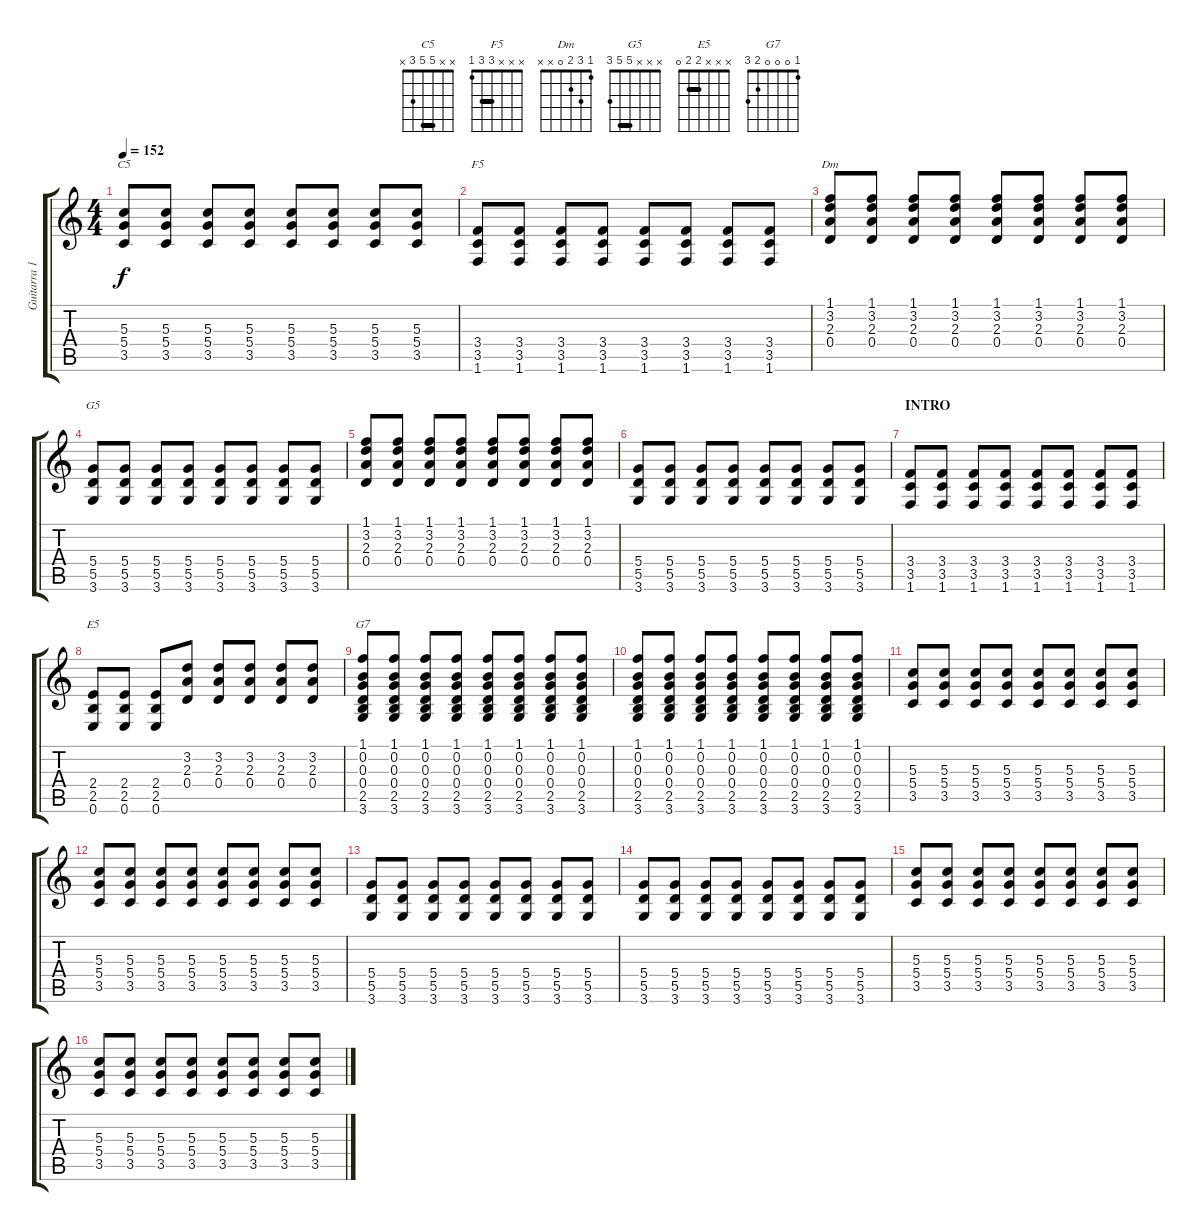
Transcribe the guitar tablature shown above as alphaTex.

\track ("Guitarra 1" "Guitarra 1") {instrument overdrivenguitar}
\staff {score tabs}
\tuning (E4 B3 G3 D3 A2 E2) {hide}
\chord ("C5" x x 5 5 3 x) {barre 5}
\chord ("F5" x x x 3 3 1) {barre 3}
\chord ("Dm" 1 3 2 0 x x)
\chord ("G5" x x x 5 5 3) {barre 5}
\chord ("E5" x x x 2 2 0) {barre 2}
\chord ("G7" 1 0 0 0 2 3)
\ts (4 4)
\tempo 152
\clef g2
\ks c
(5.3 5.4 3.5).8{ch "C5" dy f} (5.3 5.4 3.5).8 (5.3 5.4 3.5).8 (5.3 5.4 3.5).8 (5.3 5.4 3.5).8 (5.3 5.4 3.5).8 (5.3 5.4 3.5).8 (5.3 5.4 3.5).8 |
(3.4 3.5 1.6).8{ch "F5"} (3.4 3.5 1.6).8 (3.4 3.5 1.6).8 (3.4 3.5 1.6).8 (3.4 3.5 1.6).8 (3.4 3.5 1.6).8 (3.4 3.5 1.6).8 (3.4 3.5 1.6).8 |
(1.1 3.2 2.3 0.4).8{ch "Dm"} (1.1 3.2 2.3 0.4).8 (1.1 3.2 2.3 0.4).8 (1.1 3.2 2.3 0.4).8 (1.1 3.2 2.3 0.4).8 (1.1 3.2 2.3 0.4).8 (1.1 3.2 2.3 0.4).8 (1.1 3.2 2.3 0.4).8 |
(5.4 5.5 3.6).8{ch "G5"} (5.4 5.5 3.6).8 (5.4 5.5 3.6).8 (5.4 5.5 3.6).8 (5.4 5.5 3.6).8 (5.4 5.5 3.6).8 (5.4 5.5 3.6).8 (5.4 5.5 3.6).8 |
(1.1 3.2 2.3 0.4).8 (1.1 3.2 2.3 0.4).8 (1.1 3.2 2.3 0.4).8 (1.1 3.2 2.3 0.4).8 (1.1 3.2 2.3 0.4).8 (1.1 3.2 2.3 0.4).8 (1.1 3.2 2.3 0.4).8 (1.1 3.2 2.3 0.4).8 |
(5.4 5.5 3.6).8 (5.4 5.5 3.6).8 (5.4 5.5 3.6).8 (5.4 5.5 3.6).8 (5.4 5.5 3.6).8 (5.4 5.5 3.6).8 (5.4 5.5 3.6).8 (5.4 5.5 3.6).8 |
\section ("" "INTRO")
(3.4 3.5 1.6).8 (3.4 3.5 1.6).8 (3.4 3.5 1.6).8 (3.4 3.5 1.6).8 (3.4 3.5 1.6).8 (3.4 3.5 1.6).8 (3.4 3.5 1.6).8 (3.4 3.5 1.6).8 |
(2.4 2.5 0.6).8{ch "E5"} (2.4 2.5 0.6).8 (2.4 2.5 0.6).8 (3.2 2.3 0.4).8 (3.2 2.3 0.4).8 (3.2 2.3 0.4).8 (3.2 2.3 0.4).8 (3.2 2.3 0.4).8 |
(1.1 0.2 0.3 0.4 2.5 3.6).8{ch "G7"} (1.1 0.2 0.3 0.4 2.5 3.6).8 (1.1 0.2 0.3 0.4 2.5 3.6).8 (1.1 0.2 0.3 0.4 2.5 3.6).8 (1.1 0.2 0.3 0.4 2.5 3.6).8 (1.1 0.2 0.3 0.4 2.5 3.6).8 (1.1 0.2 0.3 0.4 2.5 3.6).8 (1.1 0.2 0.3 0.4 2.5 3.6).8 |
(1.1 0.2 0.3 0.4 2.5 3.6).8 (1.1 0.2 0.3 0.4 2.5 3.6).8 (1.1 0.2 0.3 0.4 2.5 3.6).8 (1.1 0.2 0.3 0.4 2.5 3.6).8 (1.1 0.2 0.3 0.4 2.5 3.6).8 (1.1 0.2 0.3 0.4 2.5 3.6).8 (1.1 0.2 0.3 0.4 2.5 3.6).8 (1.1 0.2 0.3 0.4 2.5 3.6).8 |
(5.3 5.4 3.5).8 (5.3 5.4 3.5).8 (5.3 5.4 3.5).8 (5.3 5.4 3.5).8 (5.3 5.4 3.5).8 (5.3 5.4 3.5).8 (5.3 5.4 3.5).8 (5.3 5.4 3.5).8 |
(5.3 5.4 3.5).8 (5.3 5.4 3.5).8 (5.3 5.4 3.5).8 (5.3 5.4 3.5).8 (5.3 5.4 3.5).8 (5.3 5.4 3.5).8 (5.3 5.4 3.5).8 (5.3 5.4 3.5).8 |
(5.4 5.5 3.6).8 (5.4 5.5 3.6).8 (5.4 5.5 3.6).8 (5.4 5.5 3.6).8 (5.4 5.5 3.6).8 (5.4 5.5 3.6).8 (5.4 5.5 3.6).8 (5.4 5.5 3.6).8 |
(5.4 5.5 3.6).8 (5.4 5.5 3.6).8 (5.4 5.5 3.6).8 (5.4 5.5 3.6).8 (5.4 5.5 3.6).8 (5.4 5.5 3.6).8 (5.4 5.5 3.6).8 (5.4 5.5 3.6).8 |
(5.3 5.4 3.5).8 (5.3 5.4 3.5).8 (5.3 5.4 3.5).8 (5.3 5.4 3.5).8 (5.3 5.4 3.5).8 (5.3 5.4 3.5).8 (5.3 5.4 3.5).8 (5.3 5.4 3.5).8 |
(5.3 5.4 3.5).8 (5.3 5.4 3.5).8 (5.3 5.4 3.5).8 (5.3 5.4 3.5).8 (5.3 5.4 3.5).8 (5.3 5.4 3.5).8 (5.3 5.4 3.5).8 (5.3 5.4 3.5).8
